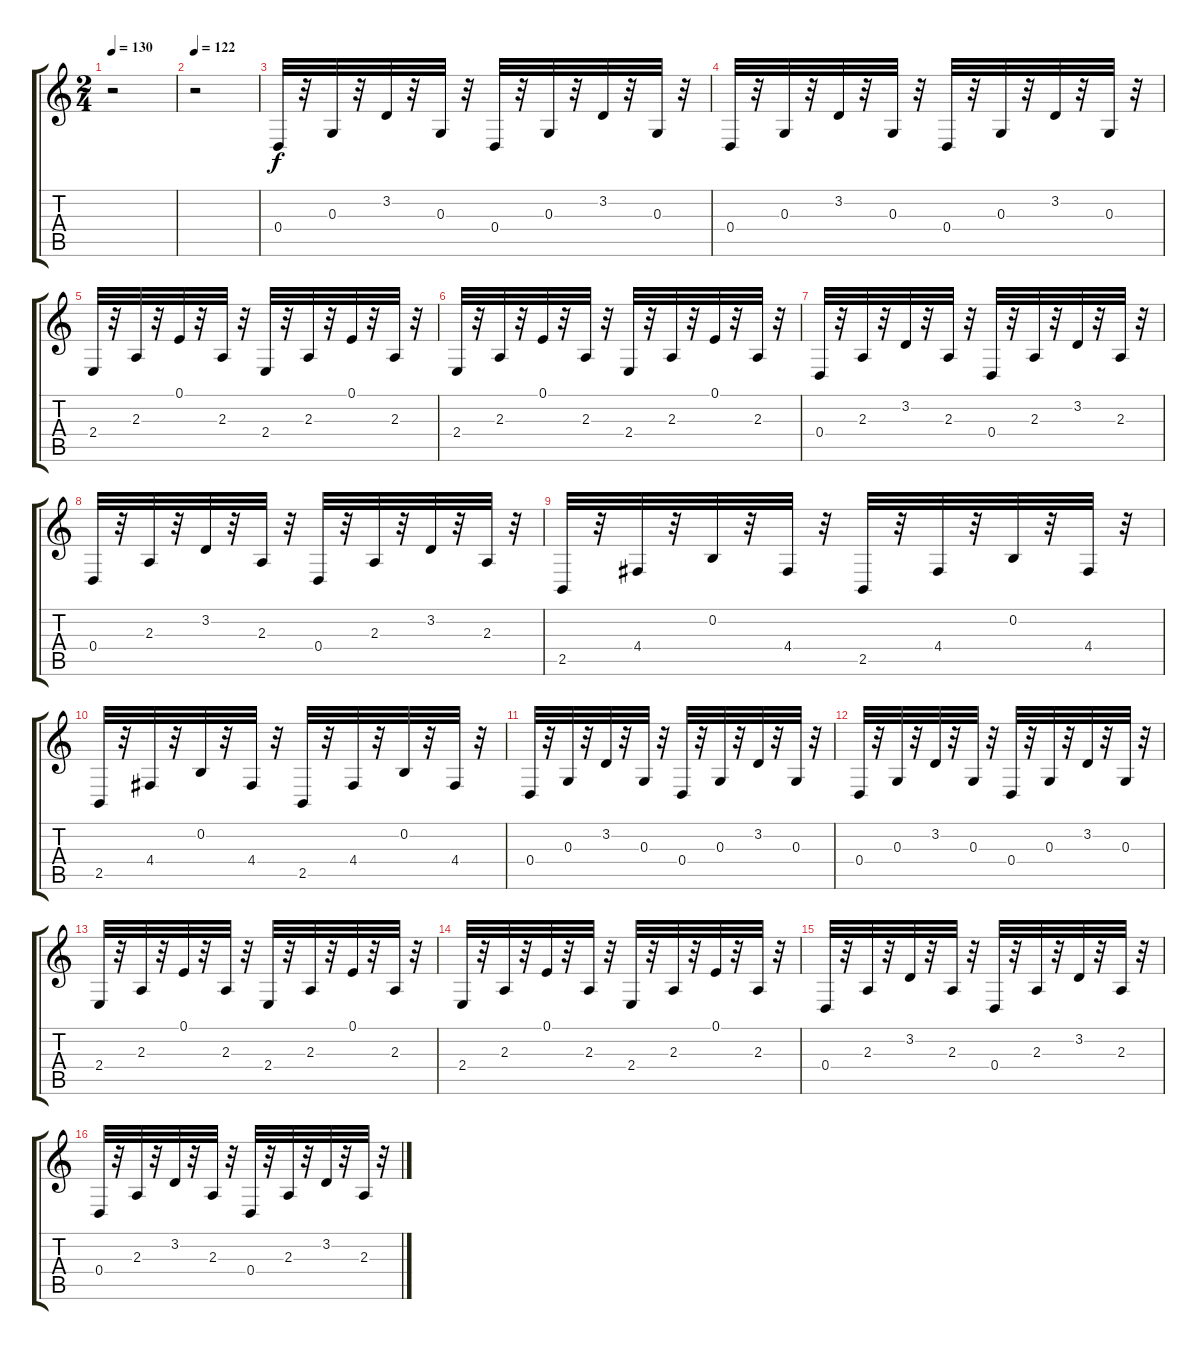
\track "" {instrument lead8bassandlead}
\staff {score tabs}
\tuning (E4 B3 G3 D3 A2 E2) {hide}
\ts (2 4)
\tempo 130
\clef g2
\ks c
r.2{dy f instrument lead8bassandlead} |
\tempo 122
r.2 |
0.4.32 r.32 0.3.32 r.32 3.2.32 r.32 0.3.32 r.32 0.4.32 r.32 0.3.32 r.32 3.2.32 r.32 0.3.32 r.32 |
0.4.32 r.32 0.3.32 r.32 3.2.32 r.32 0.3.32 r.32 0.4.32 r.32 0.3.32 r.32 3.2.32 r.32 0.3.32 r.32 |
2.4.32 r.32 2.3.32 r.32 0.1.32 r.32 2.3.32 r.32 2.4.32 r.32 2.3.32 r.32 0.1.32 r.32 2.3.32 r.32 |
2.4.32 r.32 2.3.32 r.32 0.1.32 r.32 2.3.32 r.32 2.4.32 r.32 2.3.32 r.32 0.1.32 r.32 2.3.32 r.32 |
0.4.32 r.32 2.3.32 r.32 3.2.32 r.32 2.3.32 r.32 0.4.32 r.32 2.3.32 r.32 3.2.32 r.32 2.3.32 r.32 |
0.4.32 r.32 2.3.32 r.32 3.2.32 r.32 2.3.32 r.32 0.4.32 r.32 2.3.32 r.32 3.2.32 r.32 2.3.32 r.32 |
2.5.32 r.32 4.4.32 r.32 0.2.32 r.32 4.4.32 r.32 2.5.32 r.32 4.4.32 r.32 0.2.32 r.32 4.4.32 r.32 |
2.5.32 r.32 4.4.32 r.32 0.2.32 r.32 4.4.32 r.32 2.5.32 r.32 4.4.32 r.32 0.2.32 r.32 4.4.32 r.32 |
0.4.32 r.32 0.3.32 r.32 3.2.32 r.32 0.3.32 r.32 0.4.32 r.32 0.3.32 r.32 3.2.32 r.32 0.3.32 r.32 |
0.4.32 r.32 0.3.32 r.32 3.2.32 r.32 0.3.32 r.32 0.4.32 r.32 0.3.32 r.32 3.2.32 r.32 0.3.32 r.32 |
2.4.32 r.32 2.3.32 r.32 0.1.32 r.32 2.3.32 r.32 2.4.32 r.32 2.3.32 r.32 0.1.32 r.32 2.3.32 r.32 |
2.4.32 r.32 2.3.32 r.32 0.1.32 r.32 2.3.32 r.32 2.4.32 r.32 2.3.32 r.32 0.1.32 r.32 2.3.32 r.32 |
0.4.32 r.32 2.3.32 r.32 3.2.32 r.32 2.3.32 r.32 0.4.32 r.32 2.3.32 r.32 3.2.32 r.32 2.3.32 r.32 |
0.4.32 r.32 2.3.32 r.32 3.2.32 r.32 2.3.32 r.32 0.4.32 r.32 2.3.32 r.32 3.2.32 r.32 2.3.32 r.32
